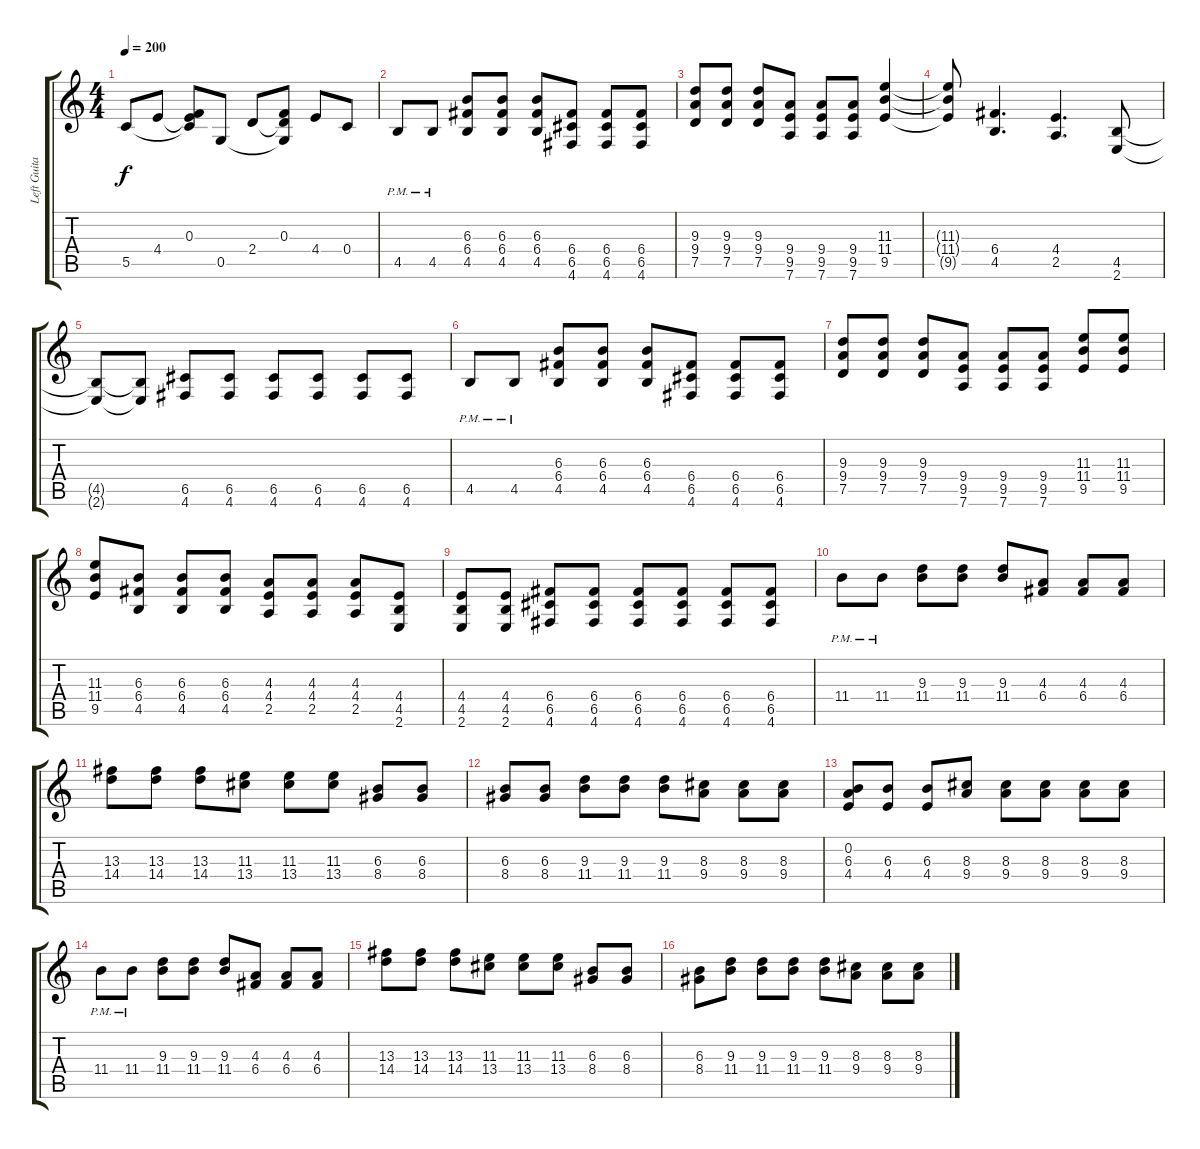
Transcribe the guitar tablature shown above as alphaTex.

\track ("Left Guitar" "Left Guita") {instrument distortionguitar}
\staff {score tabs}
\tuning (D4 A3 F3 C3 G2 D2) {hide}
\ts (4 4)
\tempo 200
\clef g2
\ks c
5.5.8{dy f} 4.4.8 (0.3 4.4{t} 5.5{t}).8 0.5.8 2.4.8 (0.3 2.4{t} 0.5{t}).8 4.4.8 0.4.8 |
4.5{pm}.8 4.5{pm}.8 (6.3 6.4 4.5).8 (6.3 6.4 4.5).8 (6.3 6.4 4.5).8 (6.4 6.5 4.6).8 (6.4 6.5 4.6).8 (6.4 6.5 4.6).8 |
(9.3 9.4 7.5).8 (9.3 9.4 7.5).8 (9.3 9.4 7.5).8 (9.4 9.5 7.6).8 (9.4 9.5 7.6).8 (9.4 9.5 7.6).8 (11.3 11.4 9.5).4 |
(11.3{t} 11.4{t} 9.5{t}).8 (6.4 4.5).4{d} (4.4 2.5).4{d} (4.5 2.6).8 |
(4.5{t} 2.6{t}).8 (4.5{t} 2.6{t}).8 (6.5 4.6).8 (6.5 4.6).8 (6.5 4.6).8 (6.5 4.6).8 (6.5 4.6).8 (6.5 4.6).8 |
4.5{pm}.8 4.5{pm}.8 (6.3 6.4 4.5).8 (6.3 6.4 4.5).8 (6.3 6.4 4.5).8 (6.4 6.5 4.6).8 (6.4 6.5 4.6).8 (6.4 6.5 4.6).8 |
(9.3 9.4 7.5).8 (9.3 9.4 7.5).8 (9.3 9.4 7.5).8 (9.4 9.5 7.6).8 (9.4 9.5 7.6).8 (9.4 9.5 7.6).8 (11.3 11.4 9.5).8 (11.3 11.4 9.5).8 |
(11.3 11.4 9.5).8 (6.3 6.4 4.5).8 (6.3 6.4 4.5).8 (6.3 6.4 4.5).8 (4.3 4.4 2.5).8 (4.3 4.4 2.5).8 (4.3 4.4 2.5).8 (4.4 4.5 2.6).8 |
(4.4 4.5 2.6).8 (4.4 4.5 2.6).8 (6.4 6.5 4.6).8 (6.4 6.5 4.6).8 (6.4 6.5 4.6).8 (6.4 6.5 4.6).8 (6.4 6.5 4.6).8 (6.4 6.5 4.6).8 |
11.4{pm}.8 11.4{pm}.8 (9.3 11.4).8 (9.3 11.4).8 (9.3 11.4).8 (4.3 6.4).8 (4.3 6.4).8 (4.3 6.4).8 |
(13.3 14.4).8 (13.3 14.4).8 (13.3 14.4).8 (11.3 13.4).8 (11.3 13.4).8 (11.3 13.4).8 (6.3 8.4).8 (6.3 8.4).8 |
(6.3 8.4).8 (6.3 8.4).8 (9.3 11.4).8 (9.3 11.4).8 (9.3 11.4).8 (8.3 9.4).8 (8.3 9.4).8 (8.3 9.4).8 |
(0.2 6.3 4.4).8 (6.3 4.4).8 (6.3 4.4).8 (8.3 9.4).8 (8.3 9.4).8 (8.3 9.4).8 (8.3 9.4).8 (8.3 9.4).8 |
11.4{pm}.8 11.4{pm}.8 (9.3 11.4).8 (9.3 11.4).8 (9.3 11.4).8 (4.3 6.4).8 (4.3 6.4).8 (4.3 6.4).8 |
(13.3 14.4).8 (13.3 14.4).8 (13.3 14.4).8 (11.3 13.4).8 (11.3 13.4).8 (11.3 13.4).8 (6.3 8.4).8 (6.3 8.4).8 |
(6.3 8.4).8 (9.3 11.4).8 (9.3 11.4).8 (9.3 11.4).8 (9.3 11.4).8 (8.3 9.4).8 (8.3 9.4).8 (8.3 9.4).8
